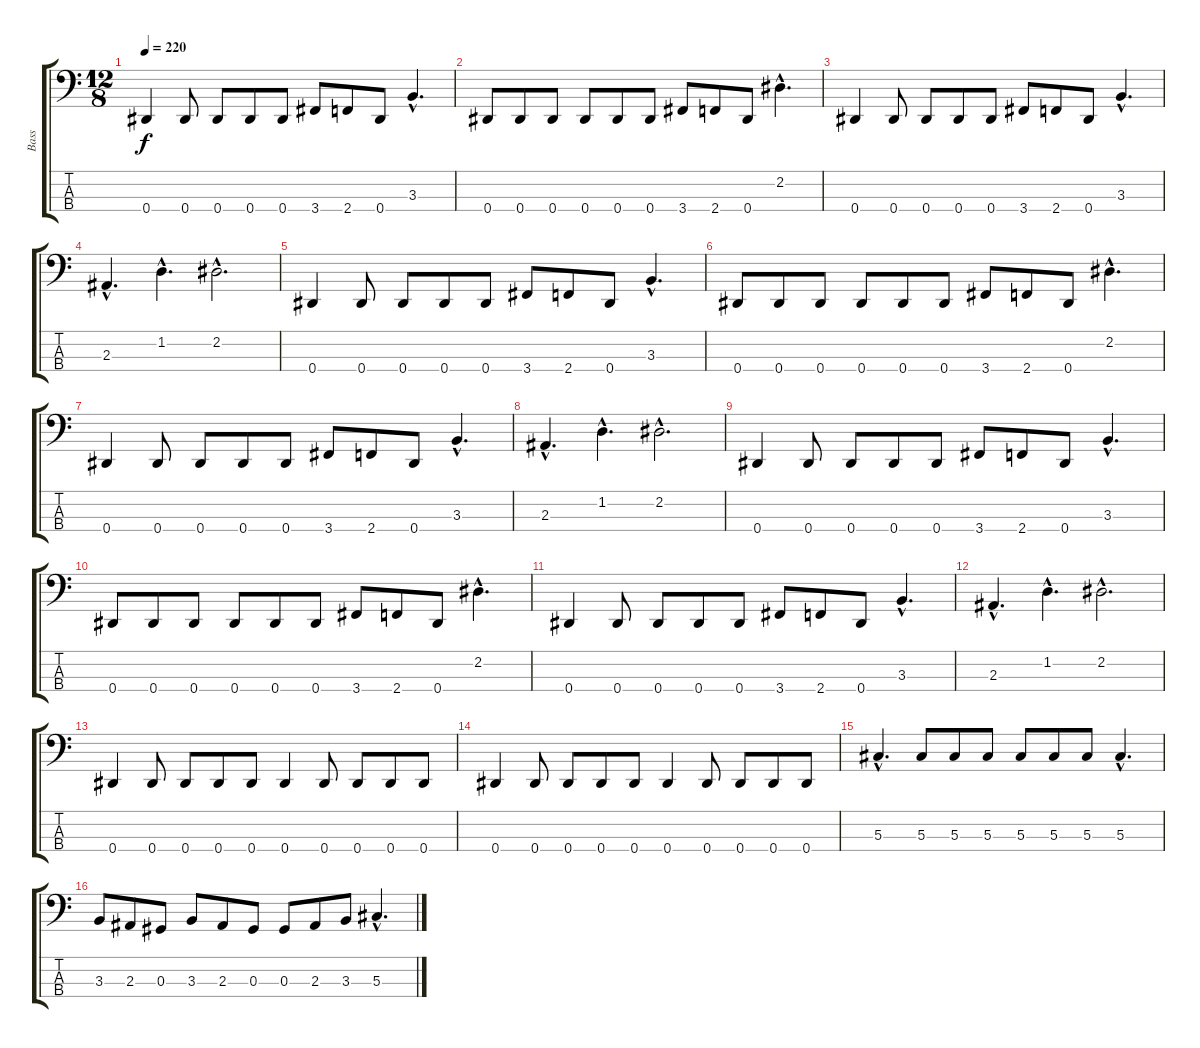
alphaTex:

\track ("Bass" "Bass") {instrument electricbasspick}
\staff {score tabs}
\tuning (Gb2 Db2 Ab1 Eb1) {hide}
\ts (12 8)
\tempo 220
\clef f4
\ks c
0.4.4{dy f} 0.4.8 0.4.8 0.4.8 0.4.8 3.4.8 2.4.8 0.4.8 3.3{hac}.4{d} |
0.4.8 0.4.8 0.4.8 0.4.8 0.4.8 0.4.8 3.4.8 2.4.8 0.4.8 2.2{hac}.4{d} |
0.4.4 0.4.8 0.4.8 0.4.8 0.4.8 3.4.8 2.4.8 0.4.8 3.3{hac}.4{d} |
2.3{hac}.4{d} 1.2{hac}.4{d} 2.2{hac}.2{d} |
0.4.4 0.4.8 0.4.8 0.4.8 0.4.8 3.4.8 2.4.8 0.4.8 3.3{hac}.4{d} |
0.4.8 0.4.8 0.4.8 0.4.8 0.4.8 0.4.8 3.4.8 2.4.8 0.4.8 2.2{hac}.4{d} |
0.4.4 0.4.8 0.4.8 0.4.8 0.4.8 3.4.8 2.4.8 0.4.8 3.3{hac}.4{d} |
2.3{hac}.4{d} 1.2{hac}.4{d} 2.2{hac}.2{d} |
0.4.4 0.4.8 0.4.8 0.4.8 0.4.8 3.4.8 2.4.8 0.4.8 3.3{hac}.4{d} |
0.4.8 0.4.8 0.4.8 0.4.8 0.4.8 0.4.8 3.4.8 2.4.8 0.4.8 2.2{hac}.4{d} |
0.4.4 0.4.8 0.4.8 0.4.8 0.4.8 3.4.8 2.4.8 0.4.8 3.3{hac}.4{d} |
2.3{hac}.4{d} 1.2{hac}.4{d} 2.2{hac}.2{d} |
0.4.4 0.4.8 0.4.8 0.4.8 0.4.8 0.4.4 0.4.8 0.4.8 0.4.8 0.4.8 |
0.4.4 0.4.8 0.4.8 0.4.8 0.4.8 0.4.4 0.4.8 0.4.8 0.4.8 0.4.8 |
5.3{hac}.4{d} 5.3.8 5.3.8 5.3.8 5.3.8 5.3.8 5.3.8 5.3{hac}.4{d} |
3.3.8 2.3.8 0.3.8 3.3.8 2.3.8 0.3.8 0.3.8 2.3.8 3.3.8 5.3{hac}.4{d}
